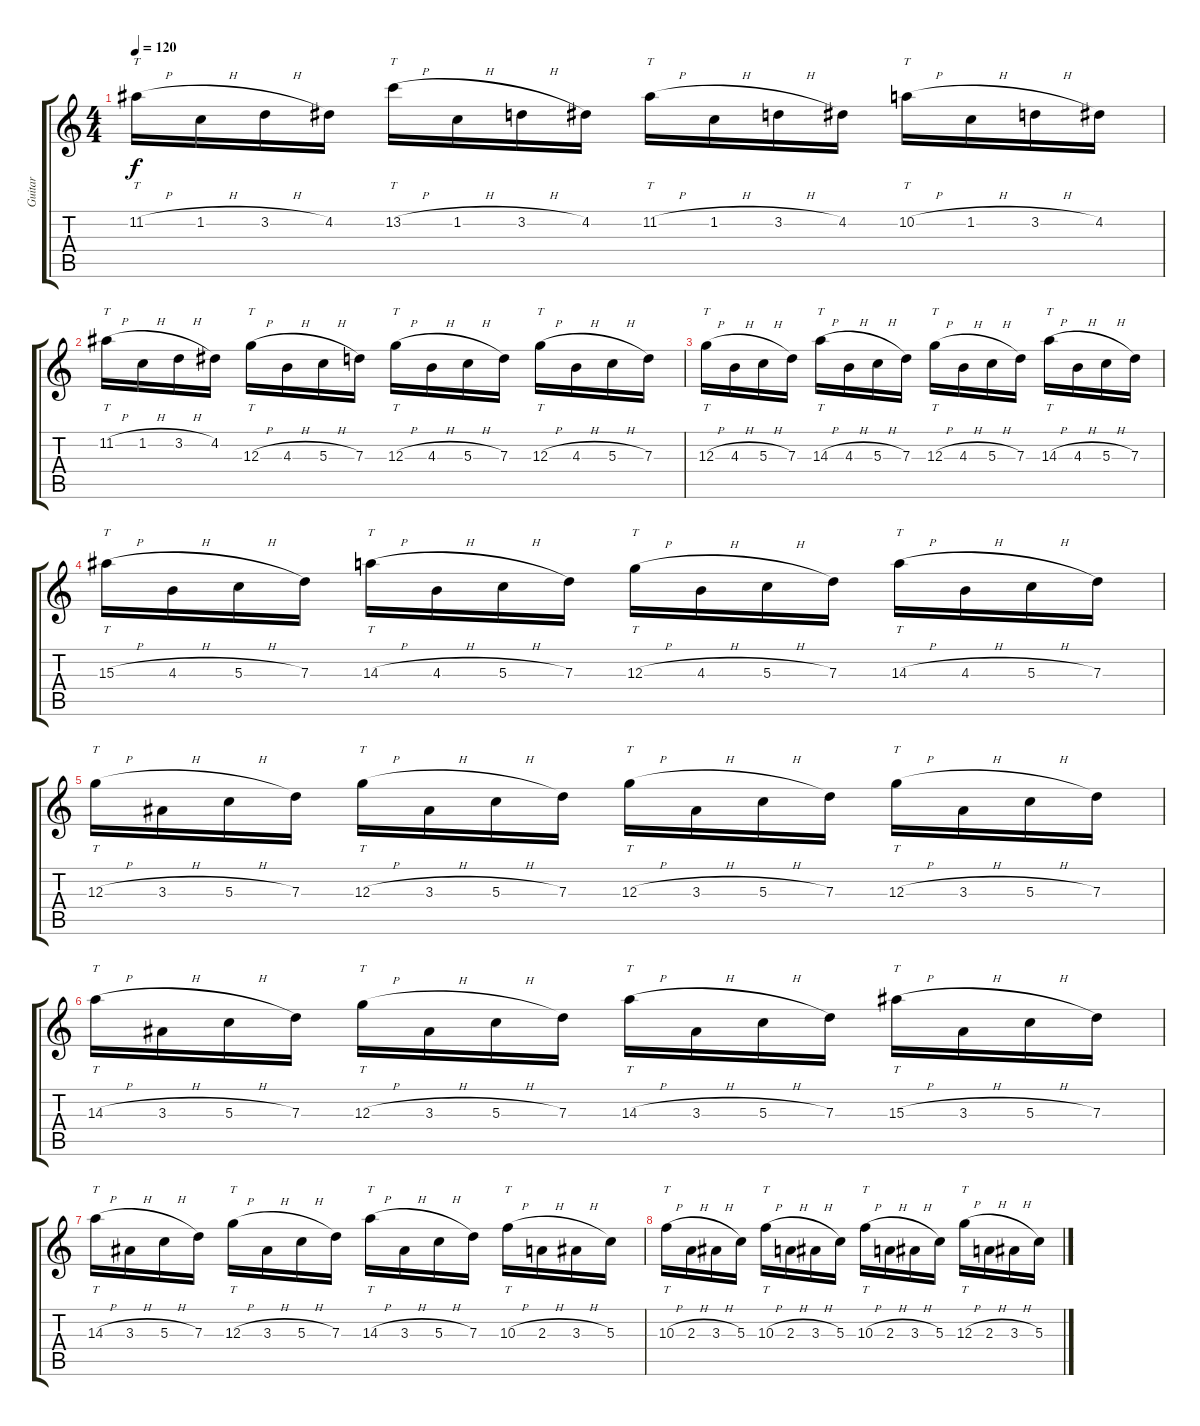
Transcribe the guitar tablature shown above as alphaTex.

\track ("Guitar" "Guitar") {instrument distortionguitar}
\staff {score tabs}
\tuning (E4 B3 G3 D3 A2 E2) {hide}
\ts (4 4)
\tempo 120
\clef g2
\ks c
11.2{h}.16{tt dy f} 1.2{h}.16 3.2{h}.16 4.2.16 13.2{h}.16{tt} 1.2{h}.16 3.2{h}.16 4.2.16 11.2{h}.16{tt} 1.2{h}.16 3.2{h}.16 4.2.16 10.2{h}.16{tt} 1.2{h}.16 3.2{h}.16 4.2.16 |
11.2{h}.16{tt} 1.2{h}.16 3.2{h}.16 4.2.16 12.3{h}.16{tt} 4.3{h}.16 5.3{h}.16 7.3.16 12.3{h}.16{tt} 4.3{h}.16 5.3{h}.16 7.3.16 12.3{h}.16{tt} 4.3{h}.16 5.3{h}.16 7.3.16 |
12.3{h}.16{tt} 4.3{h}.16 5.3{h}.16 7.3.16 14.3{h}.16{tt} 4.3{h}.16 5.3{h}.16 7.3.16 12.3{h}.16{tt} 4.3{h}.16 5.3{h}.16 7.3.16 14.3{h}.16{tt} 4.3{h}.16 5.3{h}.16 7.3.16 |
15.3{h}.16{tt} 4.3{h}.16 5.3{h}.16 7.3.16 14.3{h}.16{tt} 4.3{h}.16 5.3{h}.16 7.3.16 12.3{h}.16{tt} 4.3{h}.16 5.3{h}.16 7.3.16 14.3{h}.16{tt} 4.3{h}.16 5.3{h}.16 7.3.16 |
12.3{h}.16{tt} 3.3{h}.16 5.3{h}.16 7.3.16 12.3{h}.16{tt} 3.3{h}.16 5.3{h}.16 7.3.16 12.3{h}.16{tt} 3.3{h}.16 5.3{h}.16 7.3.16 12.3{h}.16{tt} 3.3{h}.16 5.3{h}.16 7.3.16 |
14.3{h}.16{tt} 3.3{h}.16 5.3{h}.16 7.3.16 12.3{h}.16{tt} 3.3{h}.16 5.3{h}.16 7.3.16 14.3{h}.16{tt} 3.3{h}.16 5.3{h}.16 7.3.16 15.3{h}.16{tt} 3.3{h}.16 5.3{h}.16 7.3.16 |
14.3{h}.16{tt} 3.3{h}.16 5.3{h}.16 7.3.16 12.3{h}.16{tt} 3.3{h}.16 5.3{h}.16 7.3.16 14.3{h}.16{tt} 3.3{h}.16 5.3{h}.16 7.3.16 10.3{h}.16{tt} 2.3{h}.16 3.3{h}.16 5.3.16 |
10.3{h}.16{tt} 2.3{h}.16 3.3{h}.16 5.3.16 10.3{h}.16{tt} 2.3{h}.16 3.3{h}.16 5.3.16 10.3{h}.16{tt} 2.3{h}.16 3.3{h}.16 5.3.16 12.3{h}.16{tt} 2.3{h}.16 3.3{h}.16 5.3.16
